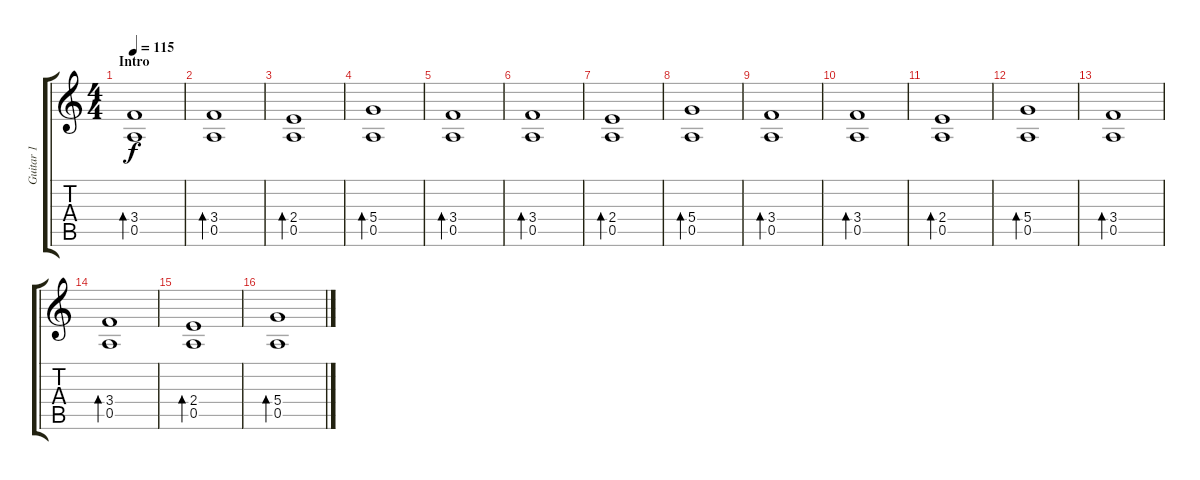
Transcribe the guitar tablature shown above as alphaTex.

\track ("Guitar 1" "Guitar 1") {instrument electricguitarjazz}
\staff {score tabs}
\tuning (E4 B3 G3 D3 A2 E2) {hide}
\ts (4 4)
\section ("" "Intro")
\tempo 115
\clef g2
\ks c
(3.4 0.5).1{bd 60 dy f instrument electricguitarjazz} |
(3.4 0.5).1{bd 60} |
(2.4 0.5).1{bd 60} |
(5.4 0.5).1{bd 60} |
(3.4 0.5).1{bd 60} |
(3.4 0.5).1{bd 60} |
(2.4 0.5).1{bd 60} |
(5.4 0.5).1{bd 60} |
(3.4 0.5).1{bd 60} |
(3.4 0.5).1{bd 60} |
(2.4 0.5).1{bd 60} |
(5.4 0.5).1{bd 60} |
(3.4 0.5).1{bd 60} |
(3.4 0.5).1{bd 60} |
(2.4 0.5).1{bd 60} |
(5.4 0.5).1{bd 60}
